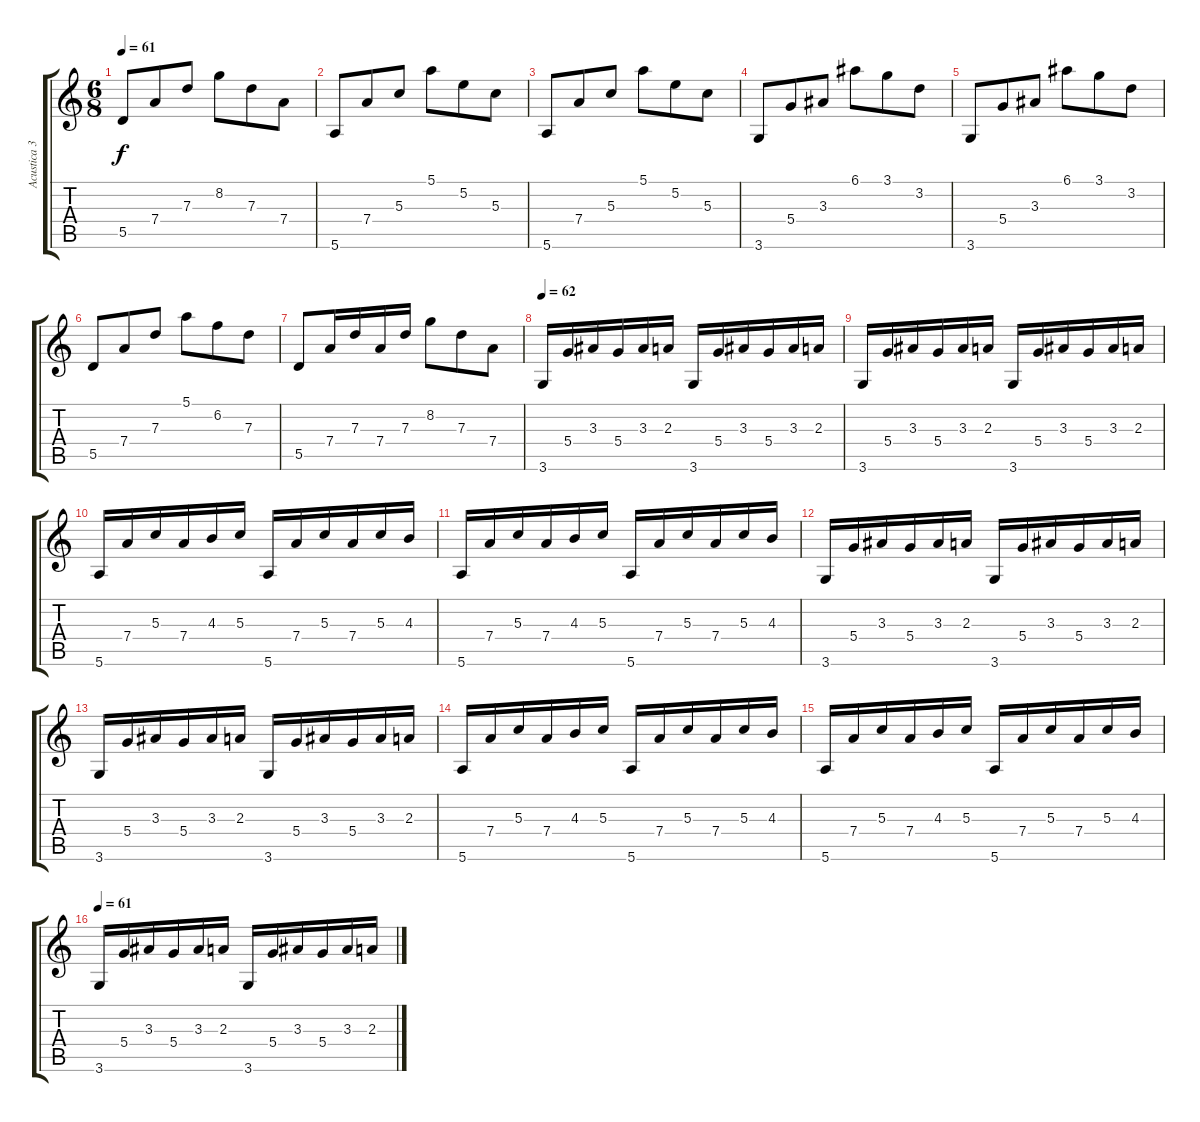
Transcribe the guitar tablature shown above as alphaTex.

\track ("Acustica 3" "Acustica 3") {instrument acousticguitarnylon}
\staff {score tabs}
\tuning (E4 B3 G3 D3 A2 E2) {hide}
\ts (6 8)
\tempo 61
\clef g2
\ks c
5.5.8{dy f} 7.4.8 7.3.8 8.2.8 7.3.8 7.4.8 |
5.6.8 7.4.8 5.3.8 5.1.8 5.2.8 5.3.8 |
5.6.8 7.4.8 5.3.8 5.1.8 5.2.8 5.3.8 |
3.6.8 5.4.8 3.3.8 6.1.8 3.1.8 3.2.8 |
3.6.8 5.4.8 3.3.8 6.1.8 3.1.8 3.2.8 |
5.5.8 7.4.8 7.3.8 5.1.8 6.2.8 7.3.8 |
5.5.8 7.4.16 7.3.16 7.4.16 7.3.16 8.2.8 7.3.8 7.4.8 |
\tempo 62
3.6.16 5.4.16 3.3.16 5.4.16 3.3.16 2.3.16 3.6.16 5.4.16 3.3.16 5.4.16 3.3.16 2.3.16 |
3.6.16 5.4.16 3.3.16 5.4.16 3.3.16 2.3.16 3.6.16 5.4.16 3.3.16 5.4.16 3.3.16 2.3.16 |
5.6.16 7.4.16 5.3.16 7.4.16 4.3.16 5.3.16 5.6.16 7.4.16 5.3.16 7.4.16 5.3.16 4.3.16 |
5.6.16 7.4.16 5.3.16 7.4.16 4.3.16 5.3.16 5.6.16 7.4.16 5.3.16 7.4.16 5.3.16 4.3.16 |
3.6.16 5.4.16 3.3.16 5.4.16 3.3.16 2.3.16 3.6.16 5.4.16 3.3.16 5.4.16 3.3.16 2.3.16 |
3.6.16 5.4.16 3.3.16 5.4.16 3.3.16 2.3.16 3.6.16 5.4.16 3.3.16 5.4.16 3.3.16 2.3.16 |
5.6.16 7.4.16 5.3.16 7.4.16 4.3.16 5.3.16 5.6.16 7.4.16 5.3.16 7.4.16 5.3.16 4.3.16 |
5.6.16 7.4.16 5.3.16 7.4.16 4.3.16 5.3.16 5.6.16 7.4.16 5.3.16 7.4.16 5.3.16 4.3.16 |
\tempo 61
3.6.16 5.4.16 3.3.16 5.4.16 3.3.16 2.3.16 3.6.16 5.4.16 3.3.16 5.4.16 3.3.16 2.3.16
